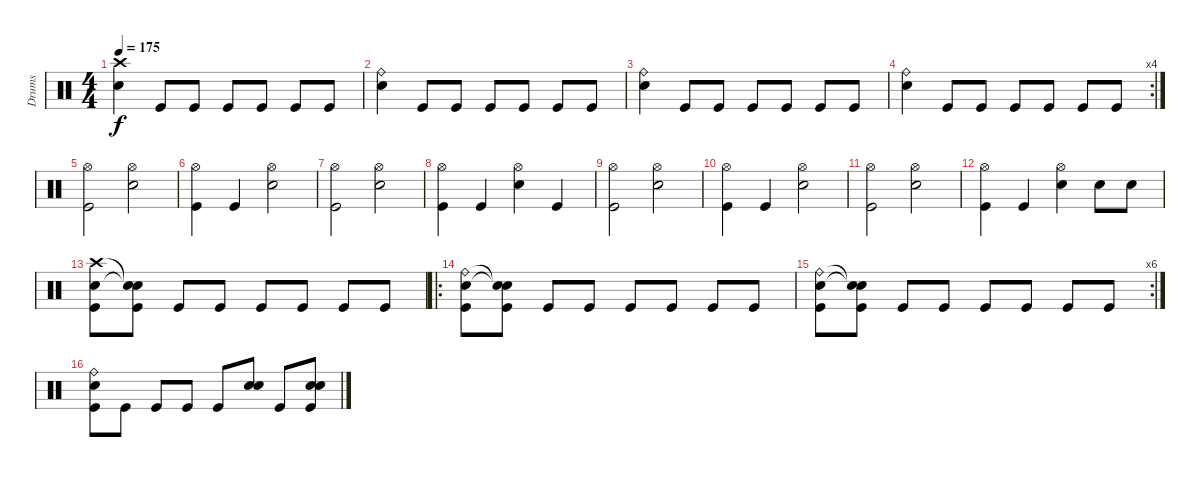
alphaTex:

\track ("Drums" "Drums") {instrument percussion}
\staff {score}
\articulation defaults
\ts (4 4)
\tempo 175
\clef neutral
\ks c
("Crash high (hit)" "Snare (hit) 2").4{dy f} "Kick (hit)".8 "Kick (hit)".8 "Kick (hit)".8 "Kick (hit)".8 "Kick (hit)".8 "Kick (hit)".8 |
("Snare (hit) 2" "Ride (bell)").4 "Kick (hit)".8 "Kick (hit)".8 "Kick (hit)".8 "Kick (hit)".8 "Kick (hit)".8 "Kick (hit)".8 |
("Snare (hit) 2" "Ride (bell)").4 "Kick (hit)".8 "Kick (hit)".8 "Kick (hit)".8 "Kick (hit)".8 "Kick (hit)".8 "Kick (hit)".8 |
\rc 4
("Snare (hit) 2" "Ride (bell)").4 "Kick (hit)".8 "Kick (hit)".8 "Kick (hit)".8 "Kick (hit)".8 "Kick (hit)".8 "Kick (hit)".8 |
("Hi-Hat (open)" "Kick (hit)").2 ("Hi-Hat (open)" "Snare (hit) 2").2 |
("Hi-Hat (open)" "Kick (hit)").4 "Kick (hit)".4 ("Hi-Hat (open)" "Snare (hit) 2").2 |
("Hi-Hat (open)" "Kick (hit)").2 ("Hi-Hat (open)" "Snare (hit) 2").2 |
("Hi-Hat (open)" "Kick (hit)").4 "Kick (hit)".4 ("Hi-Hat (open)" "Snare (hit) 2").4 "Kick (hit)".4 |
("Hi-Hat (open)" "Kick (hit)").2 ("Hi-Hat (open)" "Snare (hit) 2").2 |
("Hi-Hat (open)" "Kick (hit)").4 "Kick (hit)".4 ("Hi-Hat (open)" "Snare (hit) 2").2 |
("Hi-Hat (open)" "Kick (hit)").2 ("Hi-Hat (open)" "Snare (hit) 2").2 |
("Hi-Hat (open)" "Kick (hit)").4 "Kick (hit)".4 ("Hi-Hat (open)" "Snare (hit) 2").4 "Snare (hit) 2".8 "Snare (hit) 2".8 |
("Kick (hit)" "Snare (hit) 2" "Crash high (hit)").8 ("Kick (hit)" "Snare (hit)"{t} "Snare (hit)"{t}).8 "Kick (hit)".8 "Kick (hit)".8 "Kick (hit)".8 "Kick (hit)".8 "Kick (hit)".8 "Kick (hit)".8 |
\ro
("Kick (hit)" "Ride (bell)" "Snare (hit) 2").8 ("Kick (hit)" "Snare (hit)"{t} "Snare (hit)"{t}).8 "Kick (hit)".8 "Kick (hit)".8 "Kick (hit)".8 "Kick (hit)".8 "Kick (hit)".8 "Kick (hit)".8 |
\rc 6
("Kick (hit)" "Ride (bell)" "Snare (hit) 2").8 ("Kick (hit)" "Snare (hit)"{t} "Snare (hit)"{t}).8 "Kick (hit)".8 "Kick (hit)".8 "Kick (hit)".8 "Kick (hit)".8 "Kick (hit)".8 "Kick (hit)".8 |
("Kick (hit)" "Ride (bell)" "Snare (hit) 2").8 "Kick (hit)".8 "Kick (hit)".8 "Kick (hit)".8 "Kick (hit)".8 ("Snare (hit) 2" "Snare (hit) 2").8 "Kick (hit)".8 ("Kick (hit)" "Snare (hit) 2" "Snare (hit) 2").8
